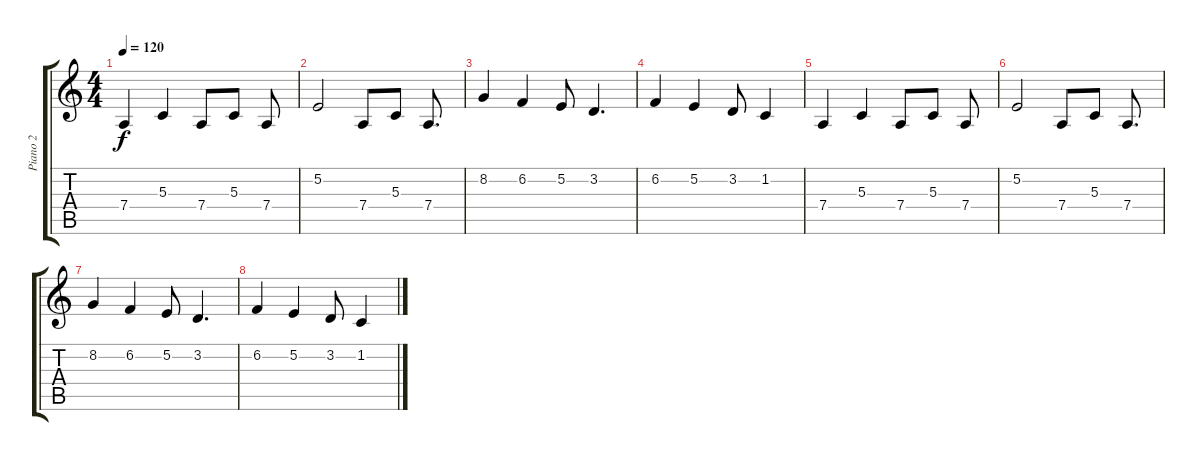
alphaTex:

\track ("Piano 2" "Piano 2") {instrument honkytonkpiano}
\staff {score tabs}
\tuning (E4 B3 G3 D3 A2 E2) {hide}
\ts (4 4)
\tempo 120
\clef g2
\ks c
7.4.4{dy f} 5.3.4 7.4.8 5.3.8 7.4.8 |
5.2.2 7.4.8 5.3.8 7.4.8{d} |
8.2.4 6.2.4 5.2.8 3.2.4{d} |
6.2.4 5.2.4 3.2.8 1.2.4 |
7.4.4 5.3.4 7.4.8 5.3.8 7.4.8 |
5.2.2 7.4.8 5.3.8 7.4.8{d} |
8.2.4 6.2.4 5.2.8 3.2.4{d} |
6.2.4 5.2.4 3.2.8 1.2.4
